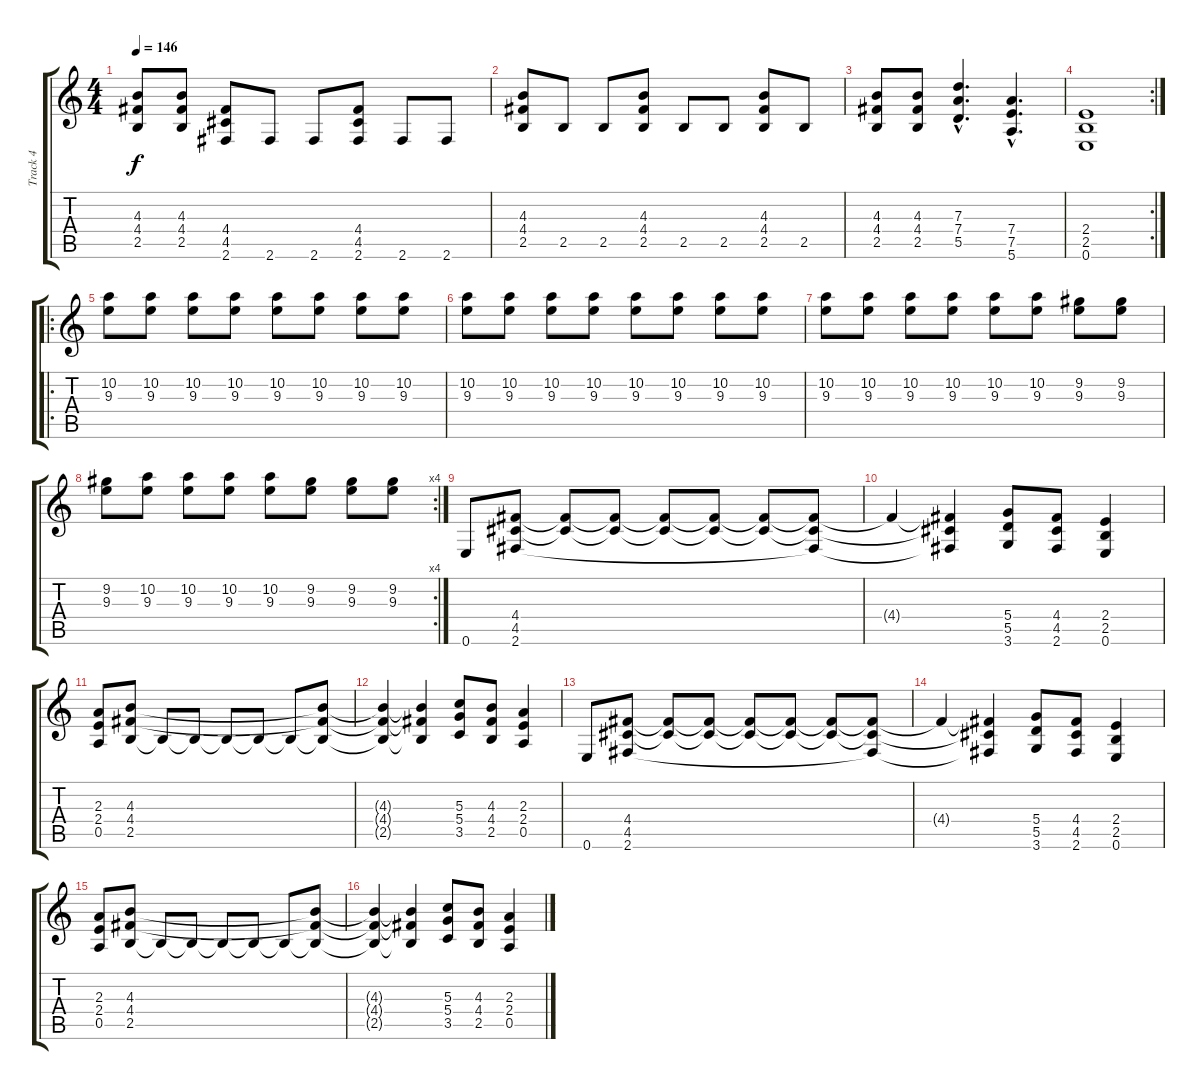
\track ("Track 4" "Track 4") {instrument distortionguitar}
\staff {score tabs}
\tuning (E4 B3 G3 D3 A2 E2) {hide}
\ts (4 4)
\tempo 146
\clef g2
\ks c
(4.3 4.4 2.5).8{dy f} (4.3 4.4 2.5).8 (4.4 4.5 2.6).8 2.6.8 2.6.8 (4.4 4.5 2.6).8 2.6.8 2.6.8 |
(4.3 4.4 2.5).8 2.5.8 2.5.8 (4.3 4.4 2.5).8 2.5.8 2.5.8 (4.3 4.4 2.5).8 2.5.8 |
(4.3 4.4 2.5).8 (4.3 4.4 2.5).8 (7.3{hac} 7.4{hac} 5.5{hac}).4{d} (7.4{hac} 7.5{hac} 5.6{hac}).4{d} |
\rc 2
(2.4 2.5 0.6).1 |
\ro
(10.2 9.3).8 (10.2 9.3).8 (10.2 9.3).8 (10.2 9.3).8 (10.2 9.3).8 (10.2 9.3).8 (10.2 9.3).8 (10.2 9.3).8 |
(10.2 9.3).8 (10.2 9.3).8 (10.2 9.3).8 (10.2 9.3).8 (10.2 9.3).8 (10.2 9.3).8 (10.2 9.3).8 (10.2 9.3).8 |
(10.2 9.3).8 (10.2 9.3).8 (10.2 9.3).8 (10.2 9.3).8 (10.2 9.3).8 (10.2 9.3).8 (9.2 9.3).8 (9.2 9.3).8 |
\rc 4
(9.2 9.3).8 (10.2 9.3).8 (10.2 9.3).8 (10.2 9.3).8 (10.2 9.3).8 (9.2 9.3).8 (9.2 9.3).8 (9.2 9.3).8 |
0.6.8 (4.4 4.5 2.6).8 (4.4{t} 4.5{t}).8 (4.4{t} 4.5{t}).8 (4.4{t} 4.5{t}).8 (4.4{t} 4.5{t}).8 (4.4{t} 4.5{t}).8 (4.4{t} 4.5{t} 2.6{t}).8 |
4.4{t}.4 (4.4{t} 4.5{t} 2.6{t}).4 (5.4 5.5 3.6).8 (4.4 4.5 2.6).8 (2.4 2.5 0.6).4 |
(2.3 2.4 0.5).8 (4.3 4.4 2.5).8 2.5{t}.8 2.5{t}.8 2.5{t}.8 2.5{t}.8 2.5{t}.8 (4.3{t} 4.4{t} 2.5{t}).8 |
(4.3{t} 4.4{t} 2.5{t}).4 (4.3{t} 4.4{t} 2.5{t}).4 (5.3 5.4 3.5).8 (4.3 4.4 2.5).8 (2.3 2.4 0.5).4 |
0.6.8 (4.4 4.5 2.6).8 (4.4{t} 4.5{t}).8 (4.4{t} 4.5{t}).8 (4.4{t} 4.5{t}).8 (4.4{t} 4.5{t}).8 (4.4{t} 4.5{t}).8 (4.4{t} 4.5{t} 2.6{t}).8 |
4.4{t}.4 (4.4{t} 4.5{t} 2.6{t}).4 (5.4 5.5 3.6).8 (4.4 4.5 2.6).8 (2.4 2.5 0.6).4 |
(2.3 2.4 0.5).8 (4.3 4.4 2.5).8 2.5{t}.8 2.5{t}.8 2.5{t}.8 2.5{t}.8 2.5{t}.8 (4.3{t} 4.4{t} 2.5{t}).8 |
(4.3{t} 4.4{t} 2.5{t}).4 (4.3{t} 4.4{t} 2.5{t}).4 (5.3 5.4 3.5).8 (4.3 4.4 2.5).8 (2.3 2.4 0.5).4
